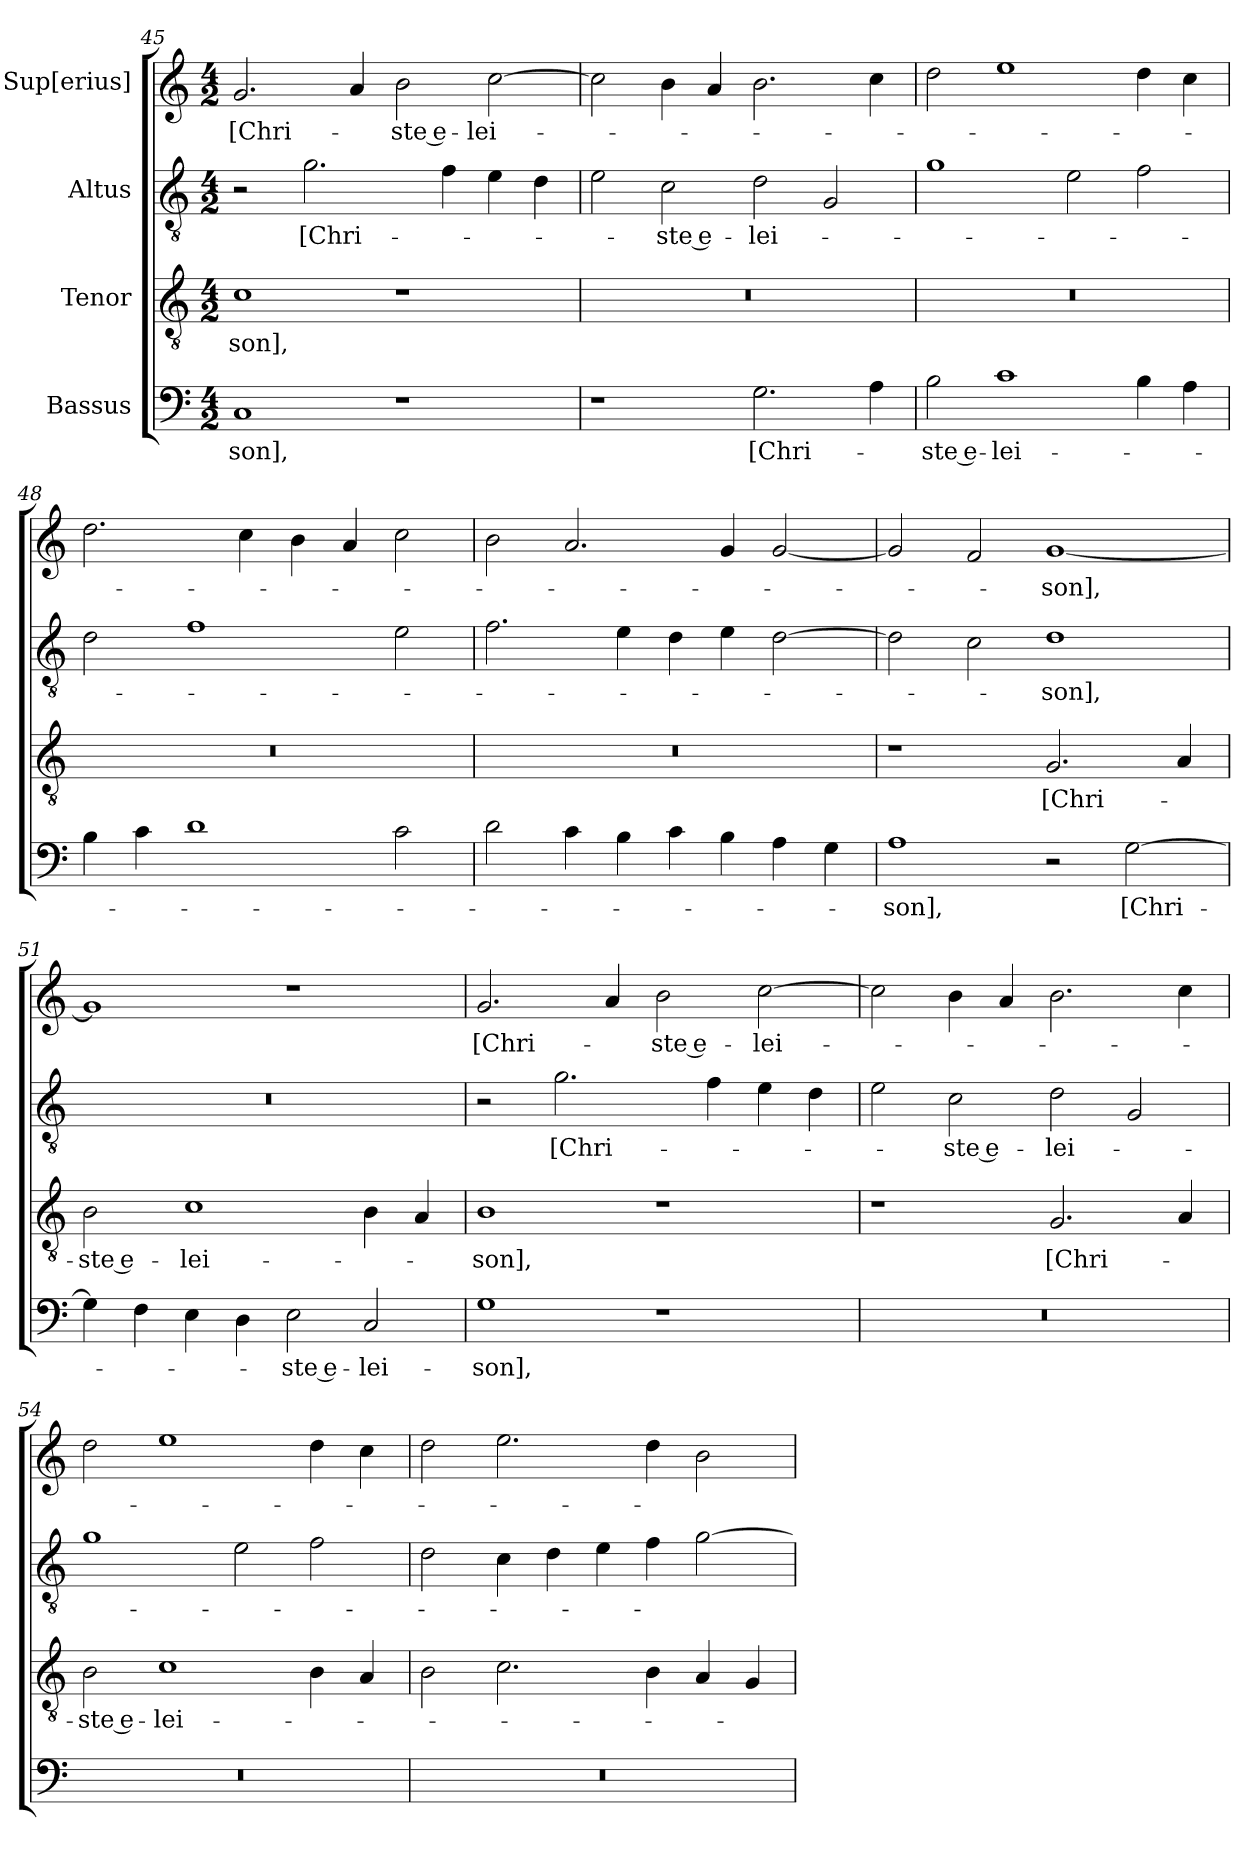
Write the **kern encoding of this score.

**kern	**text	**kern	**text	**kern	**text	**kern	**text
*part4	*part4	*part3	*part3	*part2	*part2	*part1	*part1
*staff4	*staff4	*staff3	*staff3	*staff2	*staff2	*staff1	*staff1
*I"Bassus	*	*I"Tenor	*	*I"Altus	*	*I"Sup[erius]	*
*clefF4	*	*clefGv2	*	*clefGv2	*	*clefG2	*
*k[]	*	*k[]	*	*k[]	*	*k[]	*
*M4/2	*	*M4/2	*	*M4/2	*	*M4/2	*
=45	=45	=45	=45	=45	=45	=45	=45
1C/	-son],	1c\	-son],	2r	.	2.g/	[Chri-
.	.	.	.	2.g\	[Chri-	.	.
.	.	.	.	.	.	4a/	.
1r	.	1r	.	.	.	2b\	-ste e-
.	.	.	.	4f\	.	.	.
.	.	.	.	4e\	.	[2cc\	-lei-
.	.	.	.	4d\	.	.	.
=46	=46	=46	=46	=46	=46	=46	=46
1r	.	0r	.	2e\	.	2cc\]	.
.	.	.	.	2c\	-ste e-	4b\	.
.	.	.	.	.	.	4a/	.
2.G\	[Chri-	.	.	2d\	-lei-	2.b\	.
.	.	.	.	2G/	.	.	.
4A\	.	.	.	.	.	4cc\	.
=47	=47	=47	=47	=47	=47	=47	=47
2B\	-ste e-	0r	.	1g\	.	2dd\	.
1c\	-lei-	.	.	.	.	1ee\	.
.	.	.	.	2e\	.	.	.
4B\	.	.	.	2f\	.	4dd\	.
4A\	.	.	.	.	.	4cc\	.
=48	=48	=48	=48	=48	=48	=48	=48
4B\	.	0r	.	2d\	.	2.dd\	.
4c\	.	.	.	.	.	.	.
1d\	.	.	.	1f\	.	.	.
.	.	.	.	.	.	4cc\	.
.	.	.	.	.	.	4b\	.
.	.	.	.	.	.	4a/	.
2c\	.	.	.	2e\	.	2cc\	.
=49	=49	=49	=49	=49	=49	=49	=49
2d\	.	0r	.	2.f\	.	2b\	.
4c\	.	.	.	.	.	2.a/	.
4B\	.	.	.	4e\	.	.	.
4c\	.	.	.	4d\	.	.	.
4B\	.	.	.	4e\	.	4g/	.
4A\	.	.	.	[2d\	.	[2g/	.
4G\	.	.	.	.	.	.	.
=50	=50	=50	=50	=50	=50	=50	=50
1A\	-son],	1r	.	2d\]	.	2g/]	.
.	.	.	.	2c\	.	2f/	.
2r	.	2.G/	[Chri-	1d\	-son],	[1g/	-son],
[2G\	[Chri-	.	.	.	.	.	.
.	.	4A/	.	.	.	.	.
=51	=51	=51	=51	=51	=51	=51	=51
4G\]	.	2B\	-ste e-	0r	.	1g/]	.
4F\	.	.	.	.	.	.	.
4E\	.	1c\	-lei-	.	.	.	.
4D\	.	.	.	.	.	.	.
2E\	-ste e-	.	.	.	.	1r	.
2C/	-lei-	4B\	.	.	.	.	.
.	.	4A/	.	.	.	.	.
=52	=52	=52	=52	=52	=52	=52	=52
1G\	-son],	1B\	-son],	2r	.	2.g/	[Chri-
.	.	.	.	2.g\	[Chri-	.	.
.	.	.	.	.	.	4a/	.
1r	.	1r	.	.	.	2b\	-ste e-
.	.	.	.	4f\	.	.	.
.	.	.	.	4e\	.	[2cc\	-lei-
.	.	.	.	4d\	.	.	.
=53	=53	=53	=53	=53	=53	=53	=53
0r	.	1r	.	2e\	.	2cc\]	.
.	.	.	.	2c\	-ste e-	4b\	.
.	.	.	.	.	.	4a/	.
.	.	2.G/	[Chri-	2d\	-lei-	2.b\	.
.	.	.	.	2G/	.	.	.
.	.	4A/	.	.	.	4cc\	.
=54	=54	=54	=54	=54	=54	=54	=54
0r	.	2B\	-ste e-	1g\	.	2dd\	.
.	.	1c\	-lei-	.	.	1ee\	.
.	.	.	.	2e\	.	.	.
.	.	4B\	.	2f\	.	4dd\	.
.	.	4A/	.	.	.	4cc\	.
=55	=55	=55	=55	=55	=55	=55	=55
0r	.	2B\	.	2d\	.	2dd\	.
.	.	2.c\	.	4c\	.	2.ee\	.
.	.	.	.	4d\	.	.	.
.	.	.	.	4e\	.	.	.
.	.	4B\	.	4f\	.	4dd\	.
.	.	4A/	.	[2g\	.	2b\	.
.	.	4G/	.	.	.	.	.
=	=	=	=	=	=	=	=
*-	*-	*-	*-	*-	*-	*-	*-
